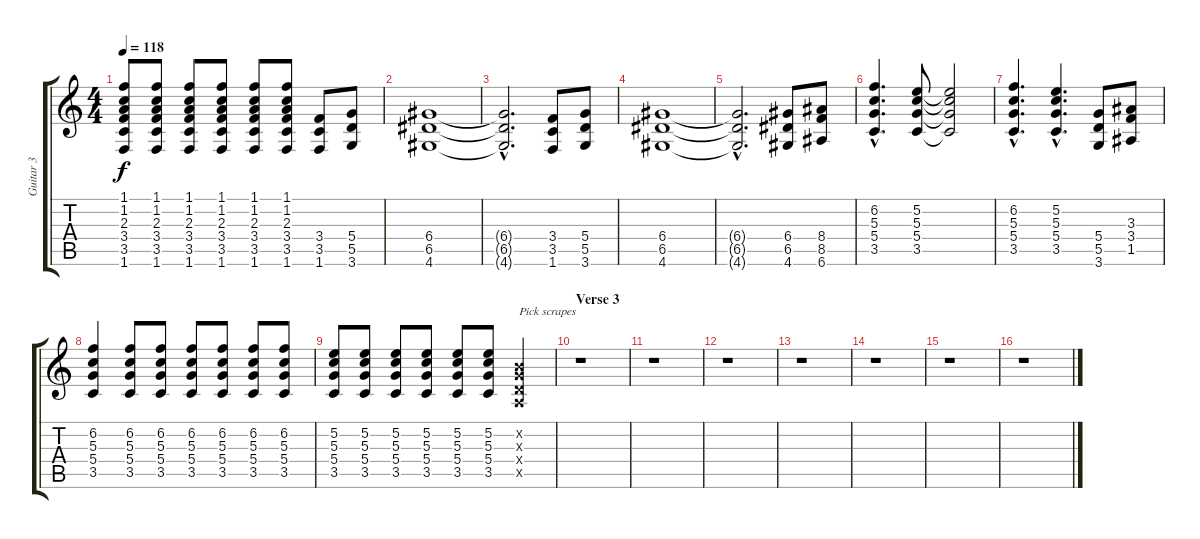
\track ("Guitar 3" "Guitar 3") {instrument acousticguitarsteel}
\staff {score tabs}
\tuning (E4 B3 G3 D3 A2 E2) {hide}
\ts (4 4)
\tempo 118
\clef g2
\ks c
(1.1 1.2 2.3 3.4 3.5 1.6).8{dy f} (1.1 1.2 2.3 3.4 3.5 1.6).8 (1.1 1.2 2.3 3.4 3.5 1.6).8 (1.1 1.2 2.3 3.4 3.5 1.6).8 (1.1 1.2 2.3 3.4 3.5 1.6).8 (1.1 1.2 2.3 3.4 3.5 1.6).8 (3.4 3.5 1.6).8 (5.4 5.5 3.6).8 |
(6.4 6.5 4.6).1 |
(6.4{hac t} 6.5{hac t} 4.6{hac t}).2{d} (3.4 3.5 1.6).8 (5.4 5.5 3.6).8 |
(6.4 6.5 4.6).1 |
(6.4{hac t} 6.5{hac t} 4.6{hac t}).2{d} (6.4 6.5 4.6).8 (8.4 8.5 6.6).8 |
(6.2{hac} 5.3{hac} 5.4{hac} 3.5{hac}).4{d} (5.2 5.3 5.4 3.5).8 (5.2{t} 5.3{t} 5.4{t} 3.5{t}).2 |
(6.2{hac} 5.3{hac} 5.4{hac} 3.5{hac}).4{d} (5.2{hac} 5.3{hac} 5.4{hac} 3.5{hac}).4{d} (5.4 5.5 3.6).8 (3.3 3.4 1.5).8 |
(6.2 5.3 5.4 3.5).4 (6.2 5.3 5.4 3.5).8 (6.2 5.3 5.4 3.5).8 (6.2 5.3 5.4 3.5).8 (6.2 5.3 5.4 3.5).8 (6.2 5.3 5.4 3.5).8 (6.2 5.3 5.4 3.5).8 |
(5.2 5.3 5.4 3.5).8 (5.2 5.3 5.4 3.5).8 (5.2 5.3 5.4 3.5).8 (5.2 5.3 5.4 3.5).8 (5.2 5.3 5.4 3.5).8 (5.2 5.3 5.4 3.5).8 (0.2{x} 0.3{x} 0.4{x} 0.5{x}).4{txt "Pick scrapes"} |
\section ("" "Verse 3")
r.1 |
r.1 |
r.1 |
r.1 |
r.1 |
r.1 |
r.1
